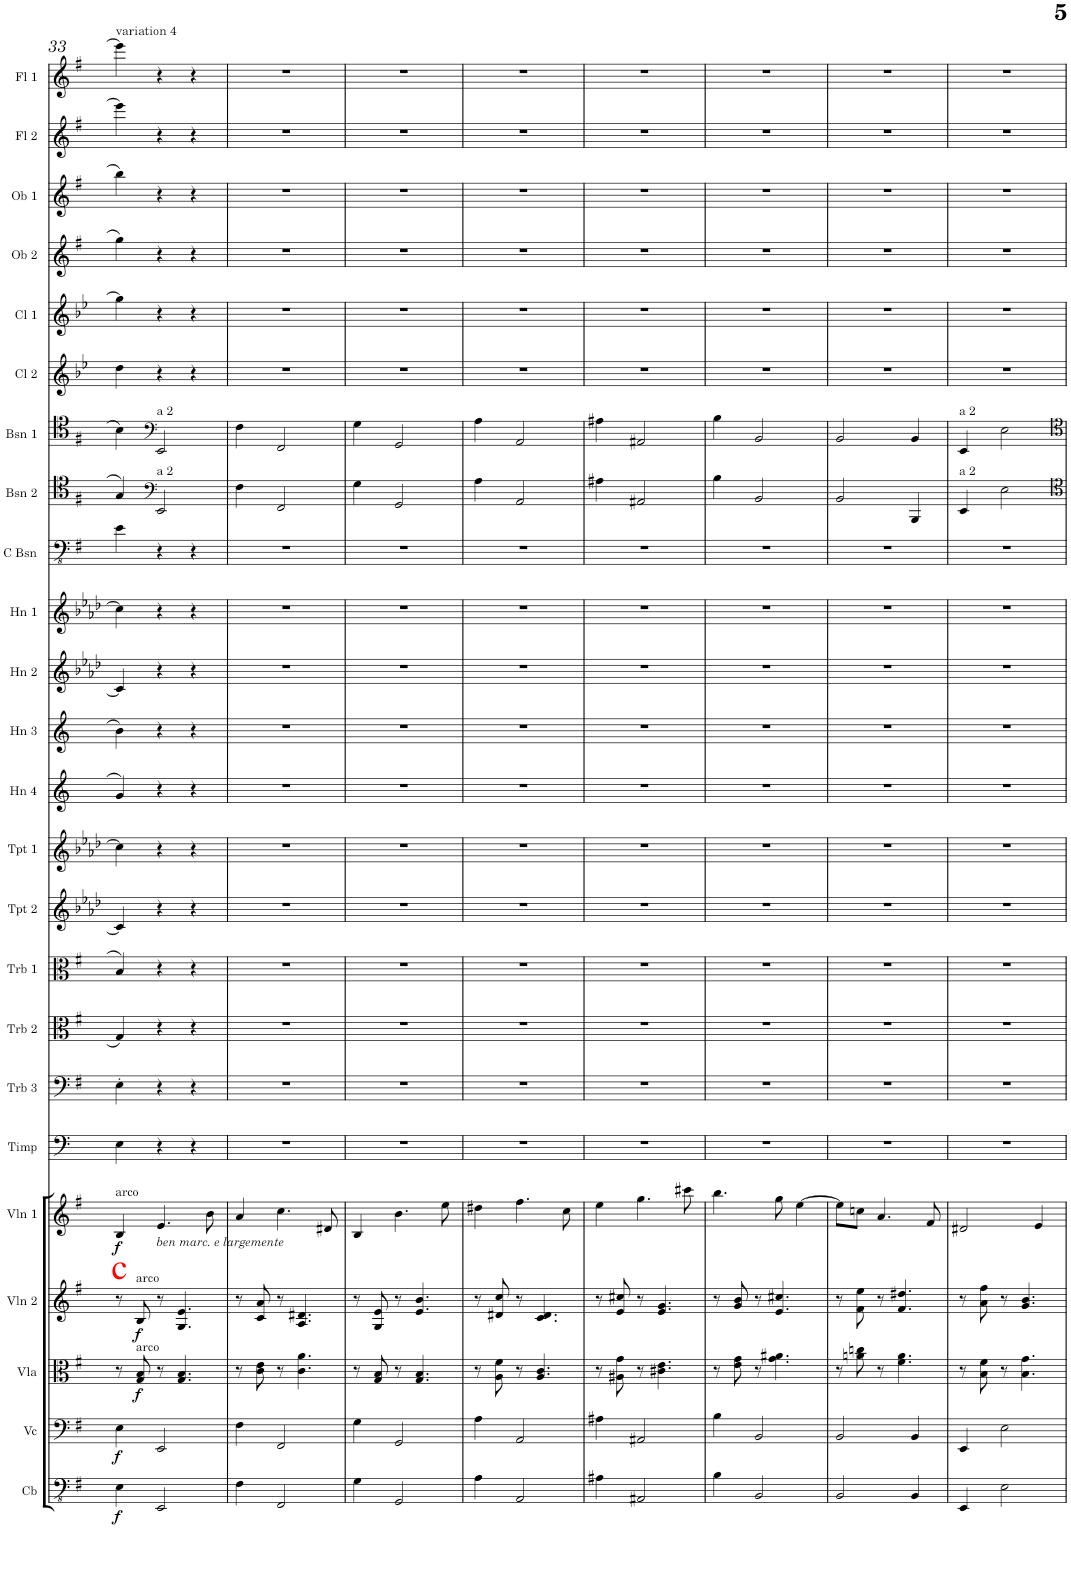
**kern	**dynam	**kern	**dynam	**kern	**dynam	**kern	**dynam	**kern	**text	**dynam	**kern	**kern	**kern	**kern	**kern	**kern	**kern	**kern	**kern	**kern	**kern	**kern	**kern	**kern	**kern	**kern	**kern	**kern	**kern
*part24	*part24	*part23	*part23	*part22	*part22	*part21	*part21	*part20	*part20	*part20	*part19	*part18	*part17	*part16	*part15	*part14	*part13	*part12	*part11	*part10	*part9	*part8	*part7	*part6	*part5	*part4	*part3	*part2	*part1
*staff24	*staff24	*staff23	*staff23	*staff22	*staff22	*staff21	*staff21	*staff20	*staff20	*staff20	*staff19	*staff18	*staff17	*staff16	*staff15	*staff14	*staff13	*staff12	*staff11	*staff10	*staff9	*staff8	*staff7	*staff6	*staff5	*staff4	*staff3	*staff2	*staff1
*I"Contrabass	*	*I"Violoncello	*	*I"Viola	*	*I"Violin 2	*	*I"Violin 1	*	*	*I"Timpani	*I"Trombone 3	*I"Trombone 2	*I"Trombone 1	*I"E Trumpet 2	*I"E Trumpet 1	*I"C Horn 4	*I"C Horn 3	*I"E Horn 2	*I"E Horn 1	*I"Contrabassoon	*I"Bassoon 2	*I"Bassoon 1	*I"A Clarinet 2	*I"A Clarinet 1	*I"Oboe 2	*I"Oboe 1	*I"Flute 2	*I"Flute 1
*I'Cb	*	*I'Vc	*	*I'Vla	*	*I'Vln 2	*	*I'Vln 1	*	*	*I'Timp	*I'Trb 3	*I'Trb 2	*I'Trb 1	*I'Tpt 2	*I'Tpt 1	*I'Hn 4	*I'Hn 3	*I'Hn 2	*I'Hn 1	*I'C Bsn	*I'Bsn 2	*I'Bsn 1	*I'Cl 2	*I'Cl 1	*I'Ob 2	*I'Ob 1	*I'Fl 2	*I'Fl 1
!!LO:PB:g=z
*clefFv4	*	*clefF4	*	*clefC3	*	*clefG2	*	*clefG2	*	*	*clefF4	*clefF4	*clefC3	*clefC3	*clefG2	*clefG2	*clefG2	*clefG2	*clefG2	*clefG2	*clefFv4	*clefC4	*clefC4	*clefG2	*clefG2	*clefG2	*clefG2	*clefG2	*clefG2
*Trd7c12	*	*	*	*	*	*	*	*	*	*	*	*	*	*	*Trd-2c-4	*Trd-2c-4	*Trd7c12	*Trd7c12	*Trd5c8	*Trd5c8	*	*	*	*Trd2c3	*Trd2c3	*	*	*	*
*k[f#]	*	*k[f#]	*	*k[f#]	*	*k[f#]	*	*k[f#]	*	*	*k[]	*k[f#]	*k[f#]	*k[f#]	*k[b-e-a-d-]	*k[b-e-a-d-]	*k[]	*k[]	*k[b-e-a-d-]	*k[b-e-a-d-]	*k[f#]	*k[f#]	*k[f#]	*k[b-e-]	*k[b-e-]	*k[f#]	*k[f#]	*k[f#]	*k[f#]
*M3/4	*	*M3/4	*	*M3/4	*	*M3/4	*	*M3/4	*	*	*M3/4	*M3/4	*M3/4	*M3/4	*M3/4	*M3/4	*M3/4	*M3/4	*M3/4	*M3/4	*M3/4	*M3/4	*M3/4	*M3/4	*M3/4	*M3/4	*M3/4	*M3/4	*M3/4
=33	=33	=33	=33	=33	=33	=33	=33	=33	=33	=33	=33	=33	=33	=33	=33	=33	=33	=33	=33	=33	=33	=33	=33	=33	=33	=33	=33	=33	=33
!	!	!	!	!	!	!	!	!	!	!	!	!	!	!	!	!	!	!	!	!	!	!	!	!	!	!	!	!	!LO:TX:a:t=variation 4
!	!	!	!	!	!	!	!	!LO:TX:a:t=arco	!	!	!	!	!	!	!	!	!	!	!	!	!	!	!	!	!	!	!	!	!
!	!LO:DY:b	!	!LO:DY:b	!	!	!	!	!	!LO:LY:b:color=#FF0000	!LO:DY:b	!	!	!	!	!	!	!	!	!	!	!	!	!	!	!	!	!	!	!
4EE\	f	4E\	f	8r	.	8r	.	4B/	c	f	4E\	4E'\	4G/	4B/	4c/]	4cc\]	4g/	4b\	4c/]	4cc\]	4E\	4G/	4B\	4dd\	4gg\]	4gg\	4bb\	4eee\]	4eee\]
!	!	!	!	!	!	!LO:TX:a:t=arco	!	!	!	!	!	!	!	!	!	!	!	!	!	!	!	!	!	!	!	!	!	!	!
!	!	!	!	!LO:TX:a:t=arco	!	!	!	!	!	!	!	!	!	!	!	!	!	!	!	!	!	!	!	!	!	!	!	!	!
!	!	!	!	!	!LO:DY:b	!	!LO:DY:b	!	!	!	!	!	!	!	!	!	!	!	!	!	!	!	!	!	!	!	!	!	!
.	.	.	.	8G/ 8B/	f	8B/	f	.	.	.	.	.	.	.	.	.	.	.	.	.	.	.	.	.	.	.	.	.	.
*	*	*	*	*	*	*	*	*	*	*	*	*	*	*	*	*	*	*	*	*	*	*clefF4	*clefF4	*	*	*	*	*	*
!	!	!	!	!	!	!	!	!	!	!	!	!	!	!	!	!	!	!	!	!	!	!	!LO:TX:a:t=a 2	!	!	!	!	!	!
!	!	!	!	!	!	!	!	!	!	!	!	!	!	!	!	!	!	!	!	!	!	!LO:TX:a:t=a 2	!	!	!	!	!	!	!
!	!	!	!	!	!	!	!	!LO:TX:b:i:t=ben marc. e largemente	!	!	!	!	!	!	!	!	!	!	!	!	!	!	!	!	!	!	!	!	!
2EEE/	.	2EE/	.	8r	.	8r	.	4.e/	.	.	4r	4r	4r	4r	4r	4r	4r	4r	4r	4r	4r	2EE/	2EE/	4r	4r	4r	4r	4r	4r
.	.	.	.	4.G/ 4.B/	.	4.G/ 4.e/	.	.	.	.	.	.	.	.	.	.	.	.	.	.	.	.	.	.	.	.	.	.	.
.	.	.	.	.	.	.	.	.	.	.	4r	4r	4r	4r	4r	4r	4r	4r	4r	4r	4r	.	.	4r	4r	4r	4r	4r	4r
.	.	.	.	.	.	.	.	8b\	.	.	.	.	.	.	.	.	.	.	.	.	.	.	.	.	.	.	.	.	.
=34	=34	=34	=34	=34	=34	=34	=34	=34	=34	=34	=34	=34	=34	=34	=34	=34	=34	=34	=34	=34	=34	=34	=34	=34	=34	=34	=34	=34	=34
4FF#\	.	4F#\	.	8r	.	8r	.	4a/	.	.	2.r	2.r	2.r	2.r	2.r	2.r	2.r	2.r	2.r	2.r	2.r	4F#\	4F#\	2.r	2.r	2.r	2.r	2.r	2.r
.	.	.	.	8c\ 8e\	.	8c/ 8a/	.	.	.	.	.	.	.	.	.	.	.	.	.	.	.	.	.	.	.	.	.	.	.
2FFF#/	.	2FF#/	.	8r	.	8r	.	4.cc\	.	.	.	.	.	.	.	.	.	.	.	.	.	2FF#/	2FF#/	.	.	.	.	.	.
.	.	.	.	4.c\ 4.a\	.	4.A/ 4.d#X/	.	.	.	.	.	.	.	.	.	.	.	.	.	.	.	.	.	.	.	.	.	.	.
.	.	.	.	.	.	.	.	8d#X/	.	.	.	.	.	.	.	.	.	.	.	.	.	.	.	.	.	.	.	.	.
=35	=35	=35	=35	=35	=35	=35	=35	=35	=35	=35	=35	=35	=35	=35	=35	=35	=35	=35	=35	=35	=35	=35	=35	=35	=35	=35	=35	=35	=35
4GG\	.	4G\	.	8r	.	8r	.	4B/	.	.	2.r	2.r	2.r	2.r	2.r	2.r	2.r	2.r	2.r	2.r	2.r	4G\	4G\	2.r	2.r	2.r	2.r	2.r	2.r
.	.	.	.	8G/ 8B/	.	8G/ 8e/	.	.	.	.	.	.	.	.	.	.	.	.	.	.	.	.	.	.	.	.	.	.	.
2GGG/	.	2GG/	.	8r	.	8r	.	4.b\	.	.	.	.	.	.	.	.	.	.	.	.	.	2GG/	2GG/	.	.	.	.	.	.
.	.	.	.	4.G/ 4.B/	.	4.e/ 4.b/	.	.	.	.	.	.	.	.	.	.	.	.	.	.	.	.	.	.	.	.	.	.	.
.	.	.	.	.	.	.	.	8ee\	.	.	.	.	.	.	.	.	.	.	.	.	.	.	.	.	.	.	.	.	.
=36	=36	=36	=36	=36	=36	=36	=36	=36	=36	=36	=36	=36	=36	=36	=36	=36	=36	=36	=36	=36	=36	=36	=36	=36	=36	=36	=36	=36	=36
4AA\	.	4A\	.	8r	.	8r	.	4dd#X\	.	.	2.r	2.r	2.r	2.r	2.r	2.r	2.r	2.r	2.r	2.r	2.r	4A\	4A\	2.r	2.r	2.r	2.r	2.r	2.r
.	.	.	.	8A\ 8f#\	.	8d#X/ 8cc/	.	.	.	.	.	.	.	.	.	.	.	.	.	.	.	.	.	.	.	.	.	.	.
2AAA/	.	2AA/	.	8r	.	8r	.	4.ff#\	.	.	.	.	.	.	.	.	.	.	.	.	.	2AA/	2AA/	.	.	.	.	.	.
.	.	.	.	4.A/ 4.c/	.	4.c/ 4.d#/	.	.	.	.	.	.	.	.	.	.	.	.	.	.	.	.	.	.	.	.	.	.	.
.	.	.	.	.	.	.	.	8cc\	.	.	.	.	.	.	.	.	.	.	.	.	.	.	.	.	.	.	.	.	.
=37	=37	=37	=37	=37	=37	=37	=37	=37	=37	=37	=37	=37	=37	=37	=37	=37	=37	=37	=37	=37	=37	=37	=37	=37	=37	=37	=37	=37	=37
4AA#X\	.	4A#X\	.	8r	.	8r	.	4ee\	.	.	2.r	2.r	2.r	2.r	2.r	2.r	2.r	2.r	2.r	2.r	2.r	4A#X\	4A#X\	2.r	2.r	2.r	2.r	2.r	2.r
.	.	.	.	8A#X\ 8g\	.	8e/ 8cc#X/	.	.	.	.	.	.	.	.	.	.	.	.	.	.	.	.	.	.	.	.	.	.	.
2AAA#X/	.	2AA#X/	.	8r	.	8r	.	4.gg\	.	.	.	.	.	.	.	.	.	.	.	.	.	2AA#X/	2AA#X/	.	.	.	.	.	.
.	.	.	.	4.c#X\ 4.e\	.	4.e/ 4.g/	.	.	.	.	.	.	.	.	.	.	.	.	.	.	.	.	.	.	.	.	.	.	.
.	.	.	.	.	.	.	.	8ccc#X\	.	.	.	.	.	.	.	.	.	.	.	.	.	.	.	.	.	.	.	.	.
=38	=38	=38	=38	=38	=38	=38	=38	=38	=38	=38	=38	=38	=38	=38	=38	=38	=38	=38	=38	=38	=38	=38	=38	=38	=38	=38	=38	=38	=38
4BB\	.	4B\	.	8r	.	8r	.	4.bb\	.	.	2.r	2.r	2.r	2.r	2.r	2.r	2.r	2.r	2.r	2.r	2.r	4B\	4B\	2.r	2.r	2.r	2.r	2.r	2.r
.	.	.	.	8e\ 8g\	.	8g/ 8b/	.	.	.	.	.	.	.	.	.	.	.	.	.	.	.	.	.	.	.	.	.	.	.
2BBB/	.	2BB/	.	8r	.	8r	.	.	.	.	.	.	.	.	.	.	.	.	.	.	.	2BB/	2BB/	.	.	.	.	.	.
.	.	.	.	4.g\ 4.a#X\	.	4.e/ 4.cc#X/	.	8gg\	.	.	.	.	.	.	.	.	.	.	.	.	.	.	.	.	.	.	.	.	.
.	.	.	.	.	.	.	.	[4ee\	.	.	.	.	.	.	.	.	.	.	.	.	.	.	.	.	.	.	.	.	.
=39	=39	=39	=39	=39	=39	=39	=39	=39	=39	=39	=39	=39	=39	=39	=39	=39	=39	=39	=39	=39	=39	=39	=39	=39	=39	=39	=39	=39	=39
2BBB/	.	2BB/	.	8r	.	8r	.	8ee\L]	.	.	2.r	2.r	2.r	2.r	2.r	2.r	2.r	2.r	2.r	2.r	2.r	2BB/	2BB/	2.r	2.r	2.r	2.r	2.r	2.r
.	.	.	.	8an\ 8ccn\	.	8f#\ 8ee\	.	8ccn\J	.	.	.	.	.	.	.	.	.	.	.	.	.	.	.	.	.	.	.	.	.
.	.	.	.	8r	.	8r	.	4.a/	.	.	.	.	.	.	.	.	.	.	.	.	.	.	.	.	.	.	.	.	.
.	.	.	.	4.f#\ 4.a\	.	4.f#/ 4.dd#X/	.	.	.	.	.	.	.	.	.	.	.	.	.	.	.	.	.	.	.	.	.	.	.
4BBB/	.	4BB/	.	.	.	.	.	.	.	.	.	.	.	.	.	.	.	.	.	.	.	4BBB/	4BB/	.	.	.	.	.	.
.	.	.	.	.	.	.	.	8f#/	.	.	.	.	.	.	.	.	.	.	.	.	.	.	.	.	.	.	.	.	.
=40	=40	=40	=40	=40	=40	=40	=40	=40	=40	=40	=40	=40	=40	=40	=40	=40	=40	=40	=40	=40	=40	=40	=40	=40	=40	=40	=40	=40	=40
!	!	!	!	!	!	!	!	!	!	!	!	!	!	!	!	!	!	!	!	!	!	!	!LO:TX:a:t=a 2	!	!	!	!	!	!
!	!	!	!	!	!	!	!	!	!	!	!	!	!	!	!	!	!	!	!	!	!	!LO:TX:a:t=a 2	!	!	!	!	!	!	!
4EEE/	.	4EE/	.	8r	.	8r	.	2d#X/	.	.	2.r	2.r	2.r	2.r	2.r	2.r	2.r	2.r	2.r	2.r	2.r	4EE/	4EE/	2.r	2.r	2.r	2.r	2.r	2.r
.	.	.	.	8B\ 8f#\	.	8a\ 8ff#\	.	.	.	.	.	.	.	.	.	.	.	.	.	.	.	.	.	.	.	.	.	.	.
2EE\	.	2E\	.	8r	.	8r	.	.	.	.	.	.	.	.	.	.	.	.	.	.	.	2E\	2E\	.	.	.	.	.	.
.	.	.	.	4.B\ 4.g\	.	4.g/ 4.b/	.	.	.	.	.	.	.	.	.	.	.	.	.	.	.	.	.	.	.	.	.	.	.
.	.	.	.	.	.	.	.	4e/	.	.	.	.	.	.	.	.	.	.	.	.	.	.	.	.	.	.	.	.	.
=	=	=	=	=	=	=	=	=	=	=	=	=	=	=	=	=	=	=	=	=	=	=	=	=	=	=	=	=	=
*-	*-	*-	*-	*-	*-	*-	*-	*-	*-	*-	*-	*-	*-	*-	*-	*-	*-	*-	*-	*-	*-	*-	*-	*-	*-	*-	*-	*-	*-
